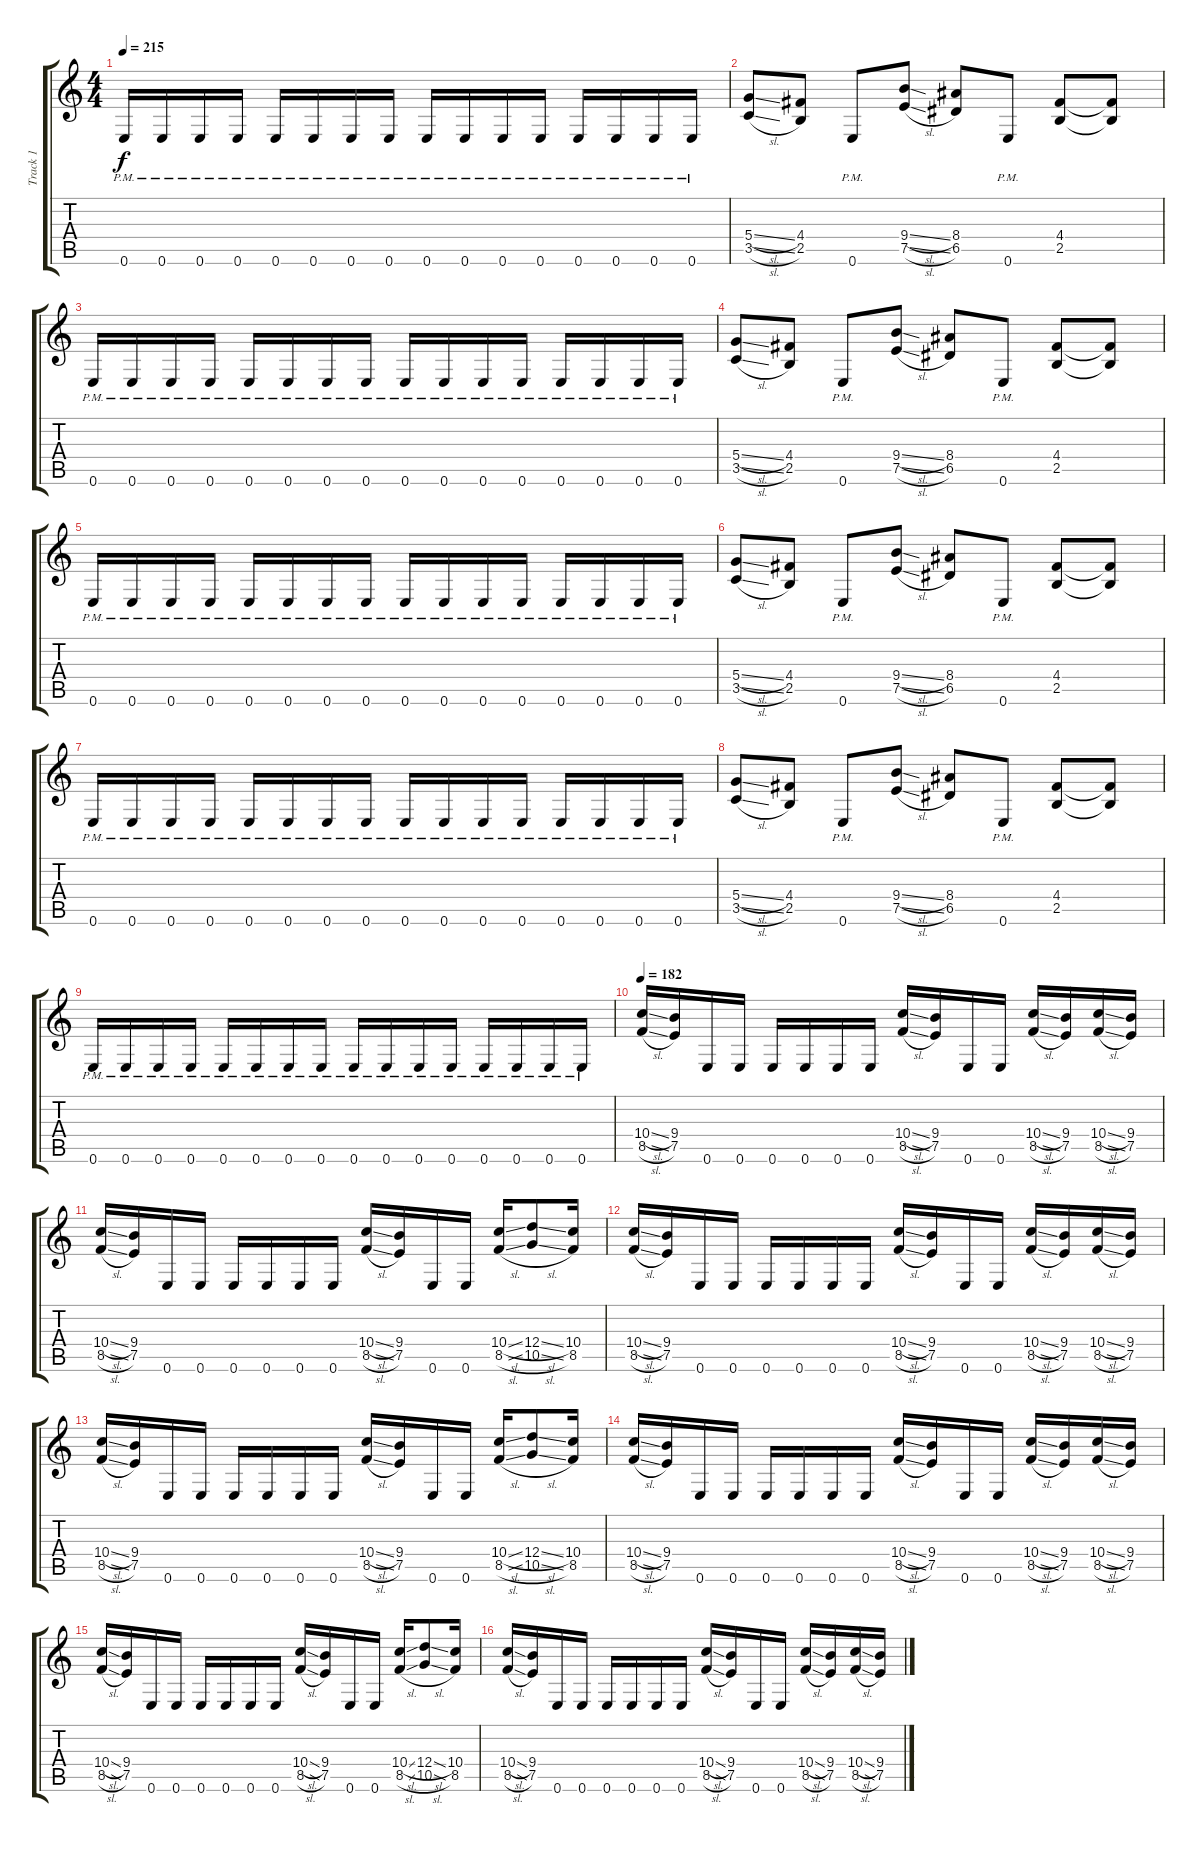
\track ("Track 1" "Track 1") {instrument distortionguitar}
\staff {score tabs}
\tuning (E4 B3 G3 D3 A2 E2) {hide}
\ts (4 4)
\tempo 215
\clef g2
\ks c
0.6{pm}.16{dy f} 0.6{pm}.16 0.6{pm}.16 0.6{pm}.16 0.6{pm}.16 0.6{pm}.16 0.6{pm}.16 0.6{pm}.16 0.6{pm}.16 0.6{pm}.16 0.6{pm}.16 0.6{pm}.16 0.6{pm}.16 0.6{pm}.16 0.6{pm}.16 0.6{pm}.16 |
(5.4{sl} 3.5{sl}).8 (4.4 2.5).8 0.6{pm}.8 (9.4{sl} 7.5{sl}).8 (8.4 6.5).8 0.6{pm}.8 (4.4 2.5).8 (4.4{t} 2.5{t}).8 |
0.6{pm}.16 0.6{pm}.16 0.6{pm}.16 0.6{pm}.16 0.6{pm}.16 0.6{pm}.16 0.6{pm}.16 0.6{pm}.16 0.6{pm}.16 0.6{pm}.16 0.6{pm}.16 0.6{pm}.16 0.6{pm}.16 0.6{pm}.16 0.6{pm}.16 0.6{pm}.16 |
(5.4{sl} 3.5{sl}).8 (4.4 2.5).8 0.6{pm}.8 (9.4{sl} 7.5{sl}).8 (8.4 6.5).8 0.6{pm}.8 (4.4 2.5).8 (4.4{t} 2.5{t}).8 |
0.6{pm}.16 0.6{pm}.16 0.6{pm}.16 0.6{pm}.16 0.6{pm}.16 0.6{pm}.16 0.6{pm}.16 0.6{pm}.16 0.6{pm}.16 0.6{pm}.16 0.6{pm}.16 0.6{pm}.16 0.6{pm}.16 0.6{pm}.16 0.6{pm}.16 0.6{pm}.16 |
(5.4{sl} 3.5{sl}).8 (4.4 2.5).8 0.6{pm}.8 (9.4{sl} 7.5{sl}).8 (8.4 6.5).8 0.6{pm}.8 (4.4 2.5).8 (4.4{t} 2.5{t}).8 |
0.6{pm}.16 0.6{pm}.16 0.6{pm}.16 0.6{pm}.16 0.6{pm}.16 0.6{pm}.16 0.6{pm}.16 0.6{pm}.16 0.6{pm}.16 0.6{pm}.16 0.6{pm}.16 0.6{pm}.16 0.6{pm}.16 0.6{pm}.16 0.6{pm}.16 0.6{pm}.16 |
(5.4{sl} 3.5{sl}).8 (4.4 2.5).8 0.6{pm}.8 (9.4{sl} 7.5{sl}).8 (8.4 6.5).8 0.6{pm}.8 (4.4 2.5).8 (4.4{t} 2.5{t}).8 |
0.6{pm}.16 0.6{pm}.16 0.6{pm}.16 0.6{pm}.16 0.6{pm}.16 0.6{pm}.16 0.6{pm}.16 0.6{pm}.16 0.6{pm}.16 0.6{pm}.16 0.6{pm}.16 0.6{pm}.16 0.6{pm}.16 0.6{pm}.16 0.6{pm}.16 0.6{pm}.16 |
\tempo 182
(10.4{sl} 8.5{sl}).16 (9.4 7.5).16 0.6.16 0.6.16 0.6.16 0.6.16 0.6.16 0.6.16 (10.4{sl} 8.5{sl}).16 (9.4 7.5).16 0.6.16 0.6.16 (10.4{sl} 8.5{sl}).16 (9.4 7.5).16 (10.4{sl} 8.5{sl}).16 (9.4 7.5).16 |
(10.4{sl} 8.5{sl}).16 (9.4 7.5).16 0.6.16 0.6.16 0.6.16 0.6.16 0.6.16 0.6.16 (10.4{sl} 8.5{sl}).16 (9.4 7.5).16 0.6.16 0.6.16 (10.4{sl} 8.5{sl}).16 (12.4{sl} 10.5{sl}).8 (10.4 8.5).16 |
(10.4{sl} 8.5{sl}).16 (9.4 7.5).16 0.6.16 0.6.16 0.6.16 0.6.16 0.6.16 0.6.16 (10.4{sl} 8.5{sl}).16 (9.4 7.5).16 0.6.16 0.6.16 (10.4{sl} 8.5{sl}).16 (9.4 7.5).16 (10.4{sl} 8.5{sl}).16 (9.4 7.5).16 |
(10.4{sl} 8.5{sl}).16 (9.4 7.5).16 0.6.16 0.6.16 0.6.16 0.6.16 0.6.16 0.6.16 (10.4{sl} 8.5{sl}).16 (9.4 7.5).16 0.6.16 0.6.16 (10.4{sl} 8.5{sl}).16 (12.4{sl} 10.5{sl}).8 (10.4 8.5).16 |
(10.4{sl} 8.5{sl}).16 (9.4 7.5).16 0.6.16 0.6.16 0.6.16 0.6.16 0.6.16 0.6.16 (10.4{sl} 8.5{sl}).16 (9.4 7.5).16 0.6.16 0.6.16 (10.4{sl} 8.5{sl}).16 (9.4 7.5).16 (10.4{sl} 8.5{sl}).16 (9.4 7.5).16 |
(10.4{sl} 8.5{sl}).16 (9.4 7.5).16 0.6.16 0.6.16 0.6.16 0.6.16 0.6.16 0.6.16 (10.4{sl} 8.5{sl}).16 (9.4 7.5).16 0.6.16 0.6.16 (10.4{sl} 8.5{sl}).16 (12.4{sl} 10.5{sl}).8 (10.4 8.5).16 |
(10.4{sl} 8.5{sl}).16 (9.4 7.5).16 0.6.16 0.6.16 0.6.16 0.6.16 0.6.16 0.6.16 (10.4{sl} 8.5{sl}).16 (9.4 7.5).16 0.6.16 0.6.16 (10.4{sl} 8.5{sl}).16 (9.4 7.5).16 (10.4{sl} 8.5{sl}).16 (9.4 7.5).16
